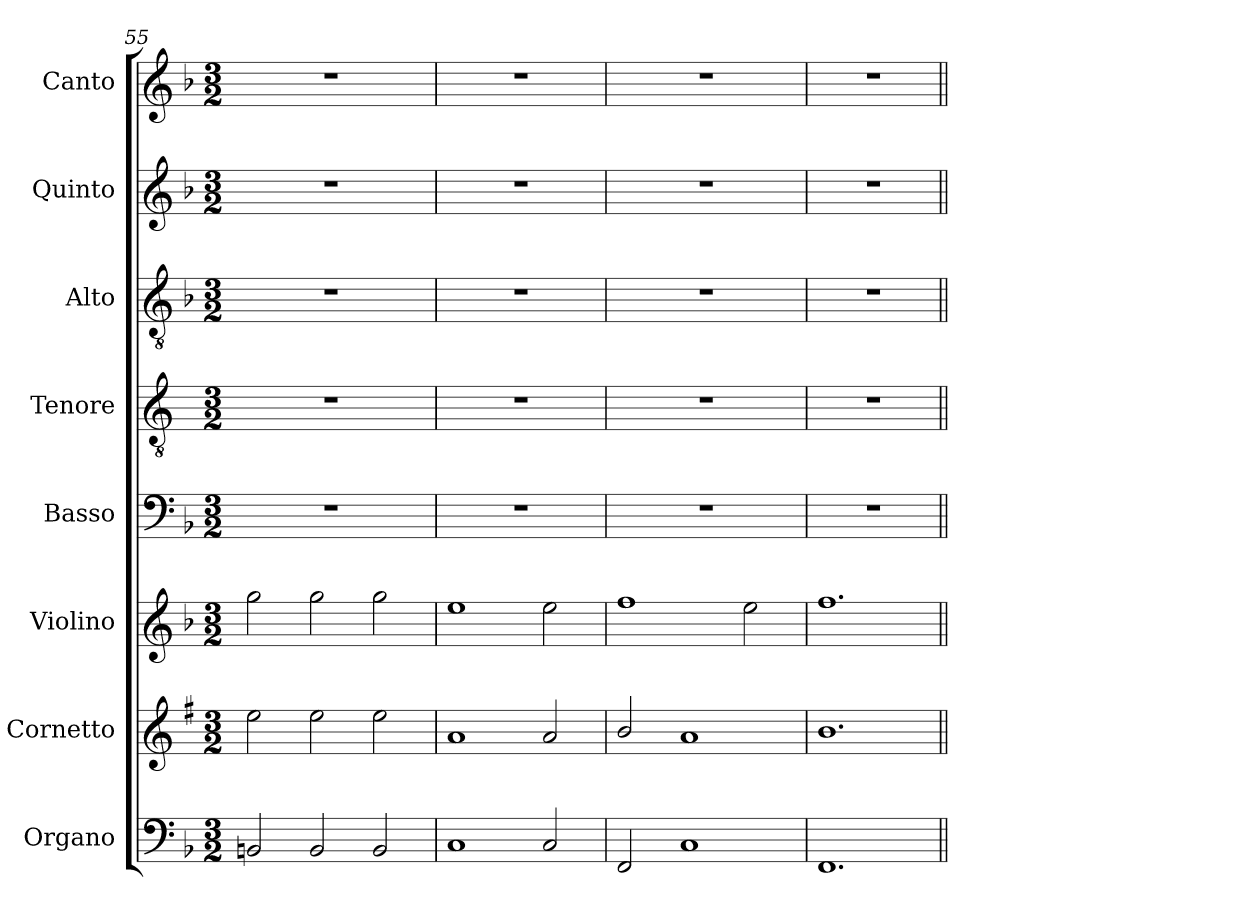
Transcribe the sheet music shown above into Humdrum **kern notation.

**kern	**kern	**kern	**kern	**kern	**kern	**kern	**kern
*part8	*part7	*part6	*part5	*part4	*part3	*part2	*part1
*staff8	*staff7	*staff6	*staff5	*staff4	*staff3	*staff2	*staff1
*I"Organo	*I"Cornetto	*I"Violino	*I"Basso	*I"Tenore	*I"Alto	*I"Quinto	*I"Canto
*I'Or	*I'Cto.	*I'Vln.	*I'B	*I'T	*I'A	*	*I'C
*clefF4	*clefG2	*clefG2	*clefF4	*clefGv2	*clefGv2	*clefG2	*clefG2
*	*ITrd1c2	*	*	*ITrd4c7	*	*	*
*k[b-]	*k[b-]	*k[b-]	*k[b-]	*k[b-]	*k[b-]	*k[b-]	*k[b-]
*F:	*F:	*F:	*F:	*F:	*F:	*F:	*F:
*M3/2	*M3/2	*M3/2	*M3/2	*M3/2	*M3/2	*M3/2	*M3/2
=55	=55	=55	=55	=55	=55	=55	=55
2BBn/	2dd\	2gg\	1.r	1.r	1.r	1.r	1.r
2BB/	2dd\	2gg\	.	.	.	.	.
2BB/	2dd\	2gg\	.	.	.	.	.
=56	=56	=56	=56	=56	=56	=56	=56
1C	1g	1ee	1.r	1.r	1.r	1.r	1.r
2C/	2g/	2ee\	.	.	.	.	.
=57	=57	=57	=57	=57	=57	=57	=57
2FF/	2a/	1ff	1.r	1.r	1.r	1.r	1.r
1C	1g	.	.	.	.	.	.
.	.	2ee\	.	.	.	.	.
=58	=58	=58	=58	=58	=58	=58	=58
1.FF	1.a	1.ff	1.r	1.r	1.r	1.r	1.r
=||	=||	=||	=||	=||	=||	=||	=||
*-	*-	*-	*-	*-	*-	*-	*-
